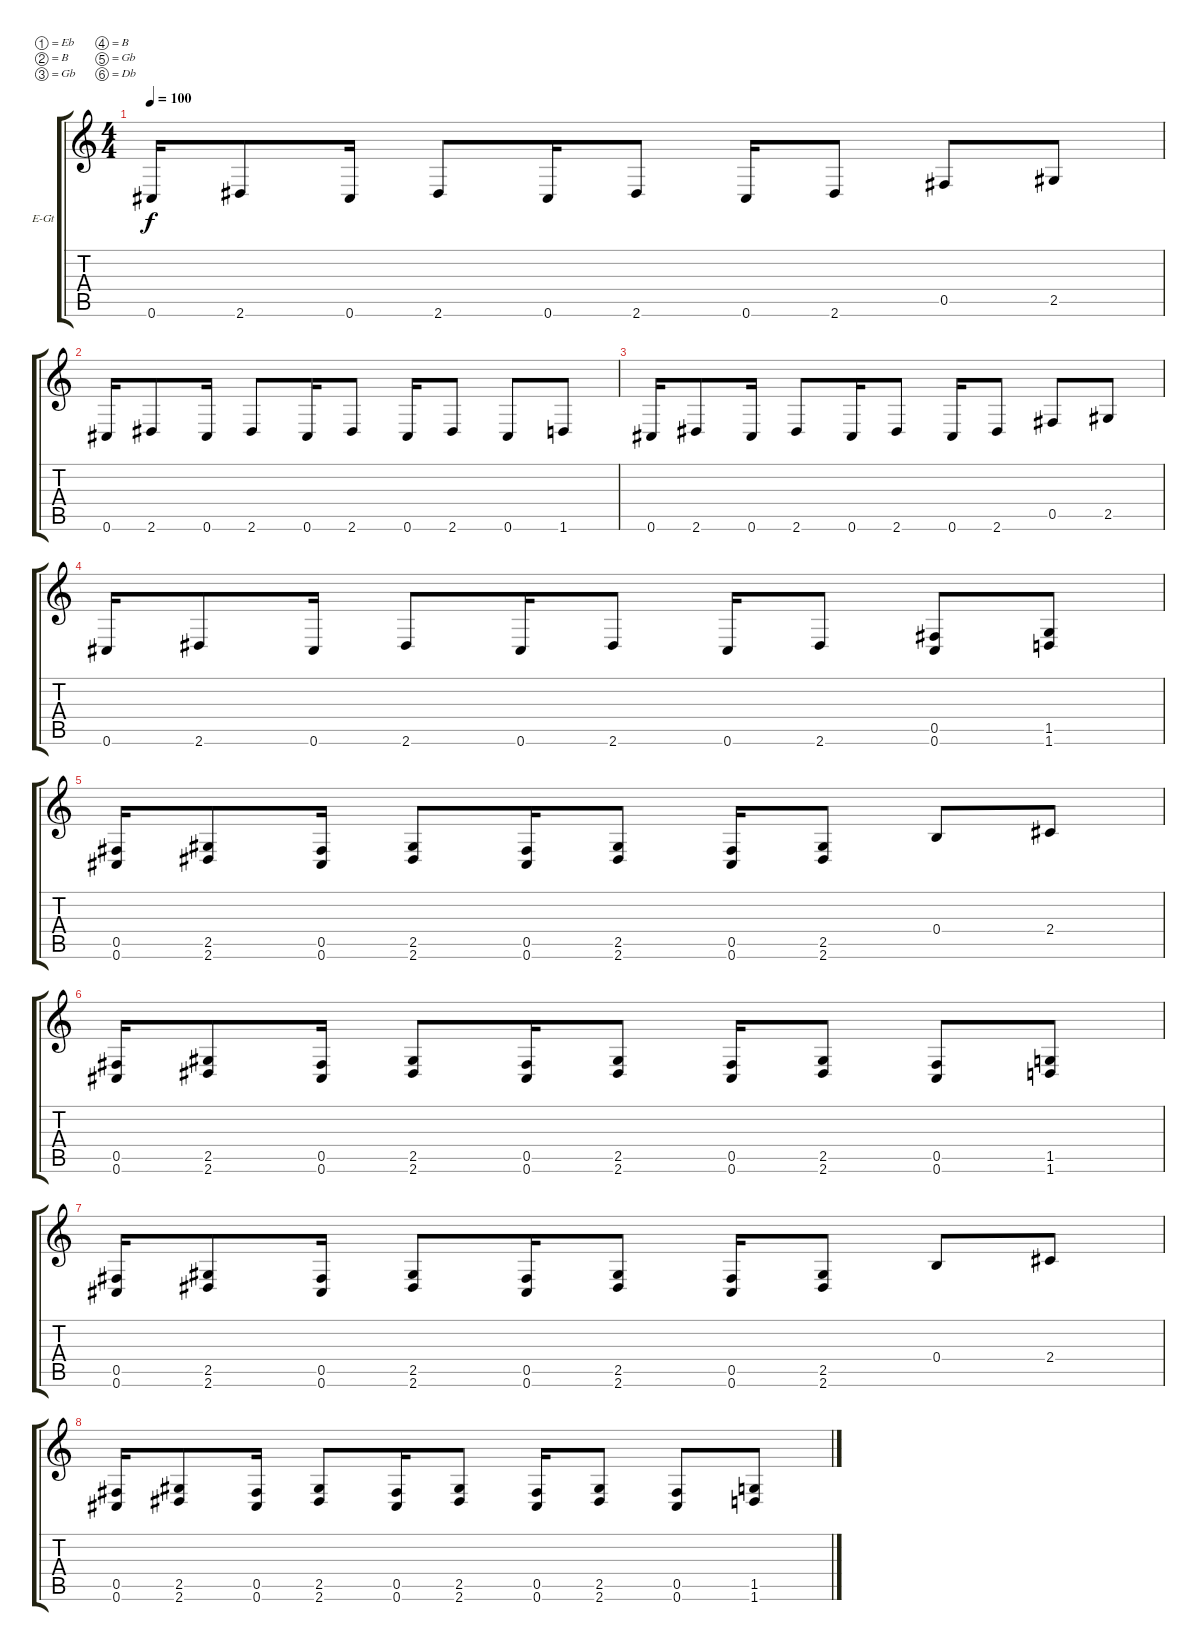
\bracketExtendMode groupsimilarinstruments
\firstSystemTrackNameOrientation horizontal
\otherSystemsTrackNameOrientation horizontal
\track ("Electric Guitar" "E-Gt") {instrument distortionguitar}
\staff {score tabs}
\tuning (Eb4 B3 Gb3 B2 Gb2 Db2)
\ts (4 4)
\tempo 100
\clef g2
\scale
0.333333
\ks c
0.6.16{dy f} 2.6.8 0.6.16 2.6.8 0.6.16 2.6.8 0.6.16 2.6.8 0.5.8 2.5.8 |
\scale
0.333333 0.6.16 2.6.8 0.6.16 2.6.8 0.6.16 2.6.8 0.6.16 2.6.8 0.6.8 1.6.8 |
\scale
0.333333 0.6.16 2.6.8 0.6.16 2.6.8 0.6.16 2.6.8 0.6.16 2.6.8 0.5.8 2.5.8 |
\scale
0.333333 0.6.16 2.6.8 0.6.16 2.6.8 0.6.16 2.6.8 0.6.16 2.6.8 (0.6 0.5).8 (1.6 1.5).8 |
\scale
0.333333 (0.6 0.5).16 (2.5 2.6).8 (0.6 0.5).16 (2.5 2.6).8 (0.6 0.5).16 (2.5 2.6).8 (0.6 0.5).16 (2.5 2.6).8 0.4.8 2.4.8 |
\scale
0.333333 (0.6 0.5).16 (2.5 2.6).8 (0.6 0.5).16 (2.5 2.6).8 (0.6 0.5).16 (2.5 2.6).8 (0.6 0.5).16 (2.5 2.6).8 (0.6 0.5).8 (1.5 1.6).8 |
\scale
0.333333 (0.6 0.5).16 (2.5 2.6).8 (0.6 0.5).16 (2.5 2.6).8 (0.6 0.5).16 (2.5 2.6).8 (0.6 0.5).16 (2.5 2.6).8 0.4.8 2.4.8 |
\scale
0.333333 (0.6 0.5).16 (2.5 2.6).8 (0.6 0.5).16 (2.5 2.6).8 (0.6 0.5).16 (2.5 2.6).8 (0.6 0.5).16 (2.5 2.6).8 (0.6 0.5).8 (1.5 1.6).8
